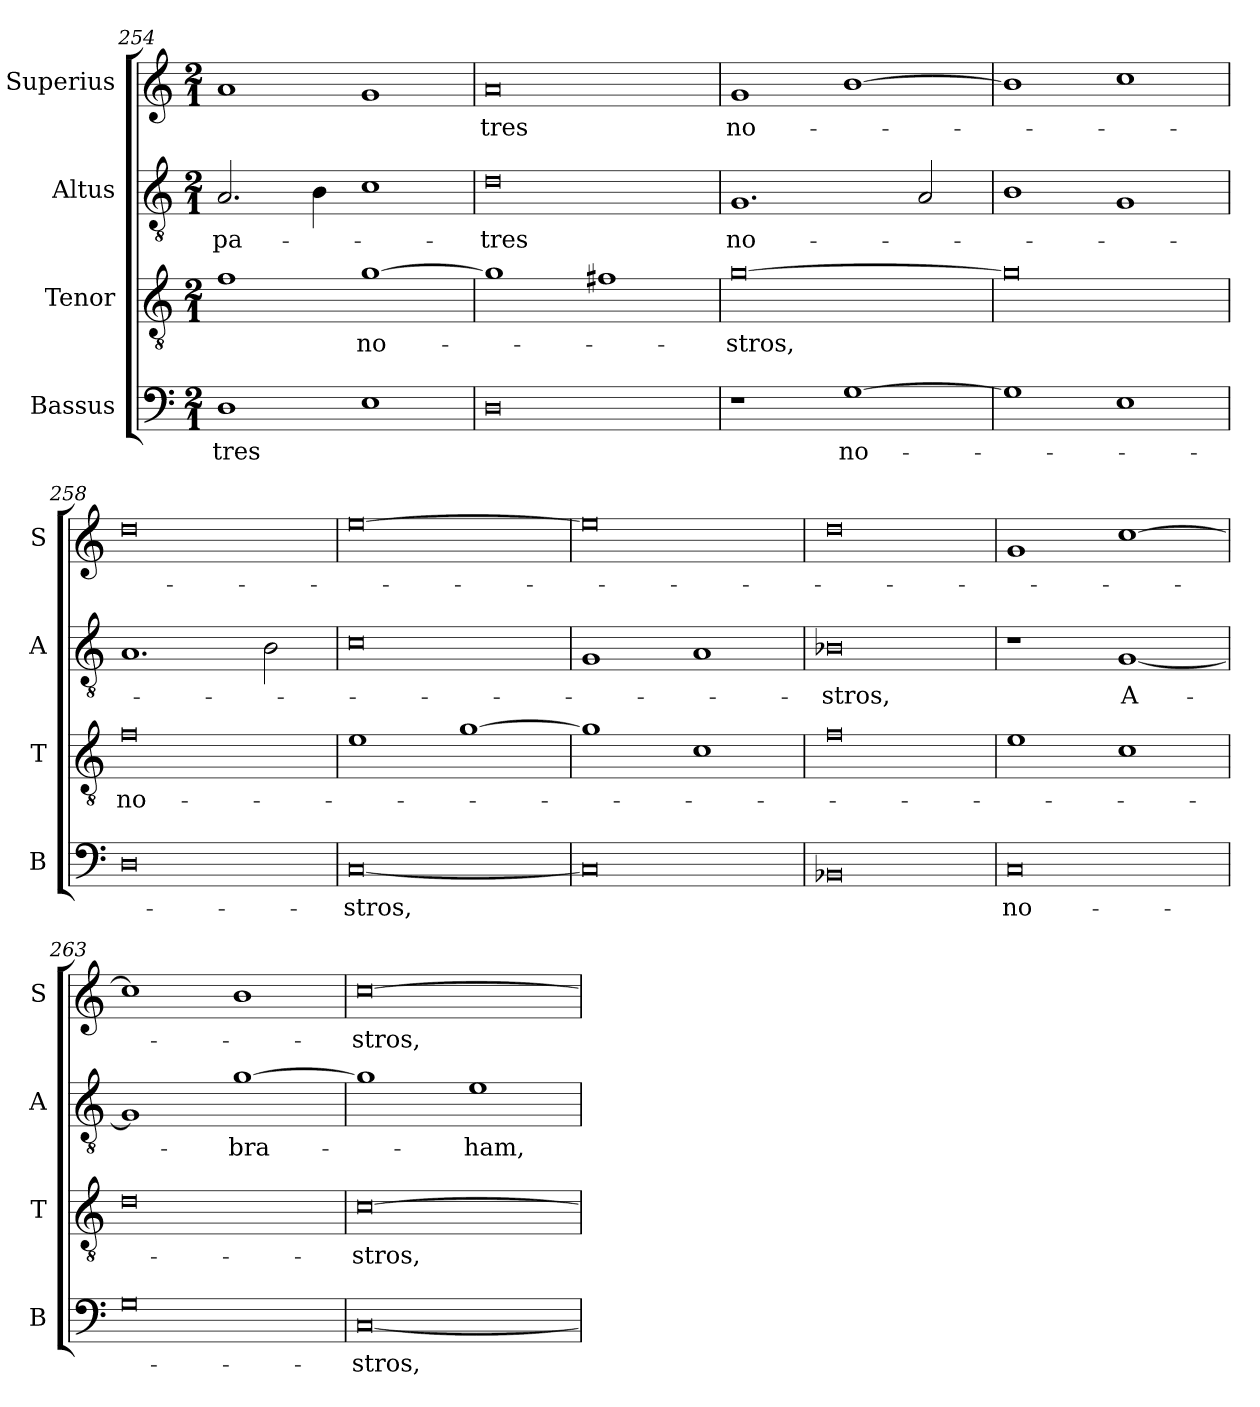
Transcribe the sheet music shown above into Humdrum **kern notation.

**kern	**text	**kern	**text	**kern	**text	**kern	**text
*part4	*part4	*part3	*part3	*part2	*part2	*part1	*part1
*staff4	*staff4	*staff3	*staff3	*staff2	*staff2	*staff1	*staff1
*I"Bassus	*	*I"Tenor	*	*I"Altus	*	*I"Superius	*
*I'B	*	*I'T	*	*I'A	*	*I'S	*
*clefF4	*	*clefGv2	*	*clefGv2	*	*clefG2	*
*k[]	*	*k[]	*	*k[]	*	*k[]	*
*M2/1	*	*M2/1	*	*M2/1	*	*M2/1	*
=254	=254	=254	=254	=254	=254	=254	=254
1D	-tres	1f	.	2.A	pa-	1a	.
.	.	.	.	4B	.	.	.
!	!	!	!LO:LY:i	!	!	!	!
1E	.	[1g	no-	1c	.	1g	.
=255	=255	=255	=255	=255	=255	=255	=255
0D	.	1g]	.	0d	-tres	0a	-tres
.	.	1f#X	.	.	.	.	.
=256	=256	=256	=256	=256	=256	=256	=256
!	!	!	!LO:LY:i	!	!	!	!
1r	.	[0g	-stros,	1.G	no-	1g	no-
[1G	no-	.	.	.	.	[1b	.
.	.	.	.	2A	.	.	.
=257	=257	=257	=257	=257	=257	=257	=257
1G]	.	0g]	.	1B	.	1b]	.
1E	.	.	.	1G	.	1cc	.
=258	=258	=258	=258	=258	=258	=258	=258
0D	.	0f	no-	1.A	.	0dd	.
.	.	.	.	2B	.	.	.
=259	=259	=259	=259	=259	=259	=259	=259
[0C	-stros,	1e	.	0c	.	[0ee	.
.	.	[1g	.	.	.	.	.
=260	=260	=260	=260	=260	=260	=260	=260
0C]	.	1g]	.	1G	.	0ee]	.
.	.	1c	.	1A	.	.	.
=261	=261	=261	=261	=261	=261	=261	=261
0BB-X	.	0f	.	0B-X	-stros,	0dd	.
=262	=262	=262	=262	=262	=262	=262	=262
!	!LO:LY:i	!	!	!	!	!	!
0C	no-	1e	.	1r	.	1g	.
.	.	1c	.	[1G	A-	[1cc	.
=263	=263	=263	=263	=263	=263	=263	=263
0G	.	0d	.	1G]	.	1cc]	.
.	.	.	.	[1g	-bra-	1b	.
=264	=264	=264	=264	=264	=264	=264	=264
!	!LO:LY:i	!	!	!	!	!	!
[0C	-stros,	[0c	-stros,	1g]	.	[0cc	-stros,
!	!	!	!	!	!LO:LY:i	!	!
.	.	.	.	1e	-ham,	.	.
=	=	=	=	=	=	=	=
*-	*-	*-	*-	*-	*-	*-	*-
